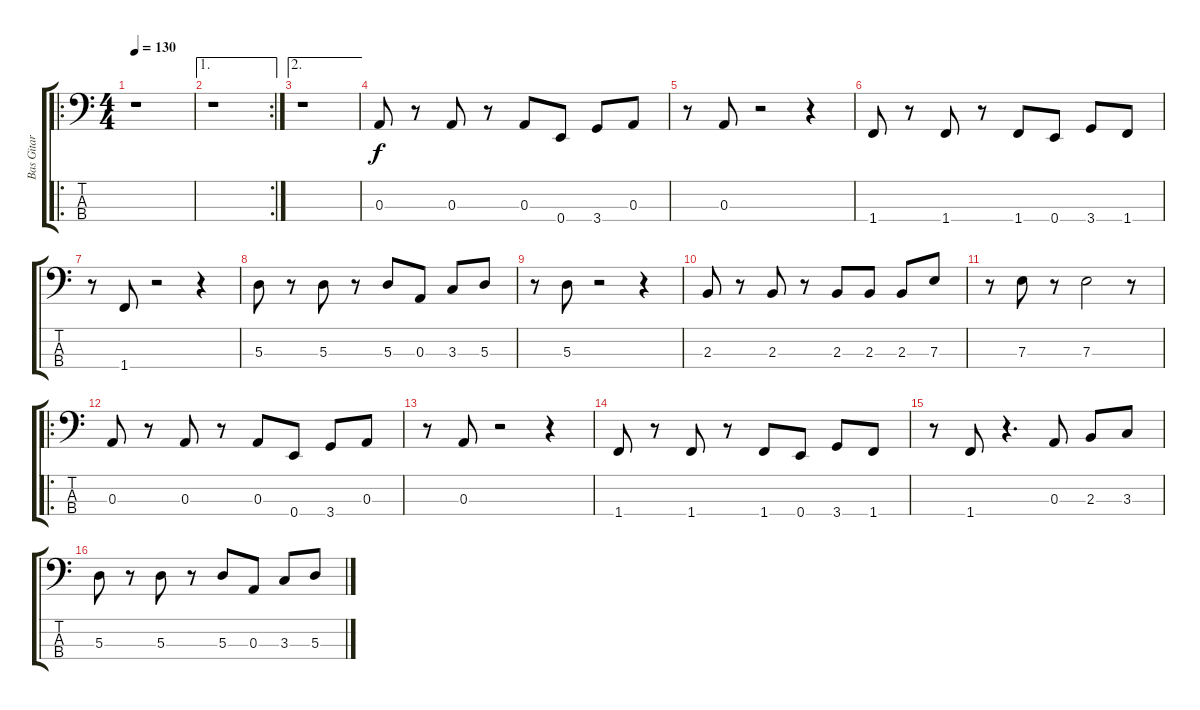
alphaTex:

\track ("Bas Gitar" "Bas Gitar") {instrument electricbassfinger}
\staff {score tabs}
\tuning (G2 D2 A1 E1) {hide}
\ro
\ts (4 4)
\tempo 130
\clef f4
\ks c
r.1{dy f instrument electricbassfinger} |
\ae 1
\rc 2
r.1 |
\ae 2
r.1 |
0.3.8 r.8 0.3.8 r.8 0.3.8 0.4.8 3.4.8 0.3.8 |
r.8 0.3.8 r.2 r.4 |
1.4.8 r.8 1.4.8 r.8 1.4.8 0.4.8 3.4.8 1.4.8 |
r.8 1.4.8 r.2 r.4 |
5.3.8 r.8 5.3.8 r.8 5.3.8 0.3.8 3.3.8 5.3.8 |
r.8 5.3.8 r.2 r.4 |
2.3.8 r.8 2.3.8 r.8 2.3.8 2.3.8 2.3.8 7.3.8 |
r.8 7.3.8 r.8 7.3.2 r.8 |
\ro
0.3.8 r.8 0.3.8 r.8 0.3.8 0.4.8 3.4.8 0.3.8 |
r.8 0.3.8 r.2 r.4 |
1.4.8 r.8 1.4.8 r.8 1.4.8 0.4.8 3.4.8 1.4.8 |
r.8 1.4.8 r.4{d} 0.3.8 2.3.8 3.3.8 |
5.3.8 r.8 5.3.8 r.8 5.3.8 0.3.8 3.3.8 5.3.8
